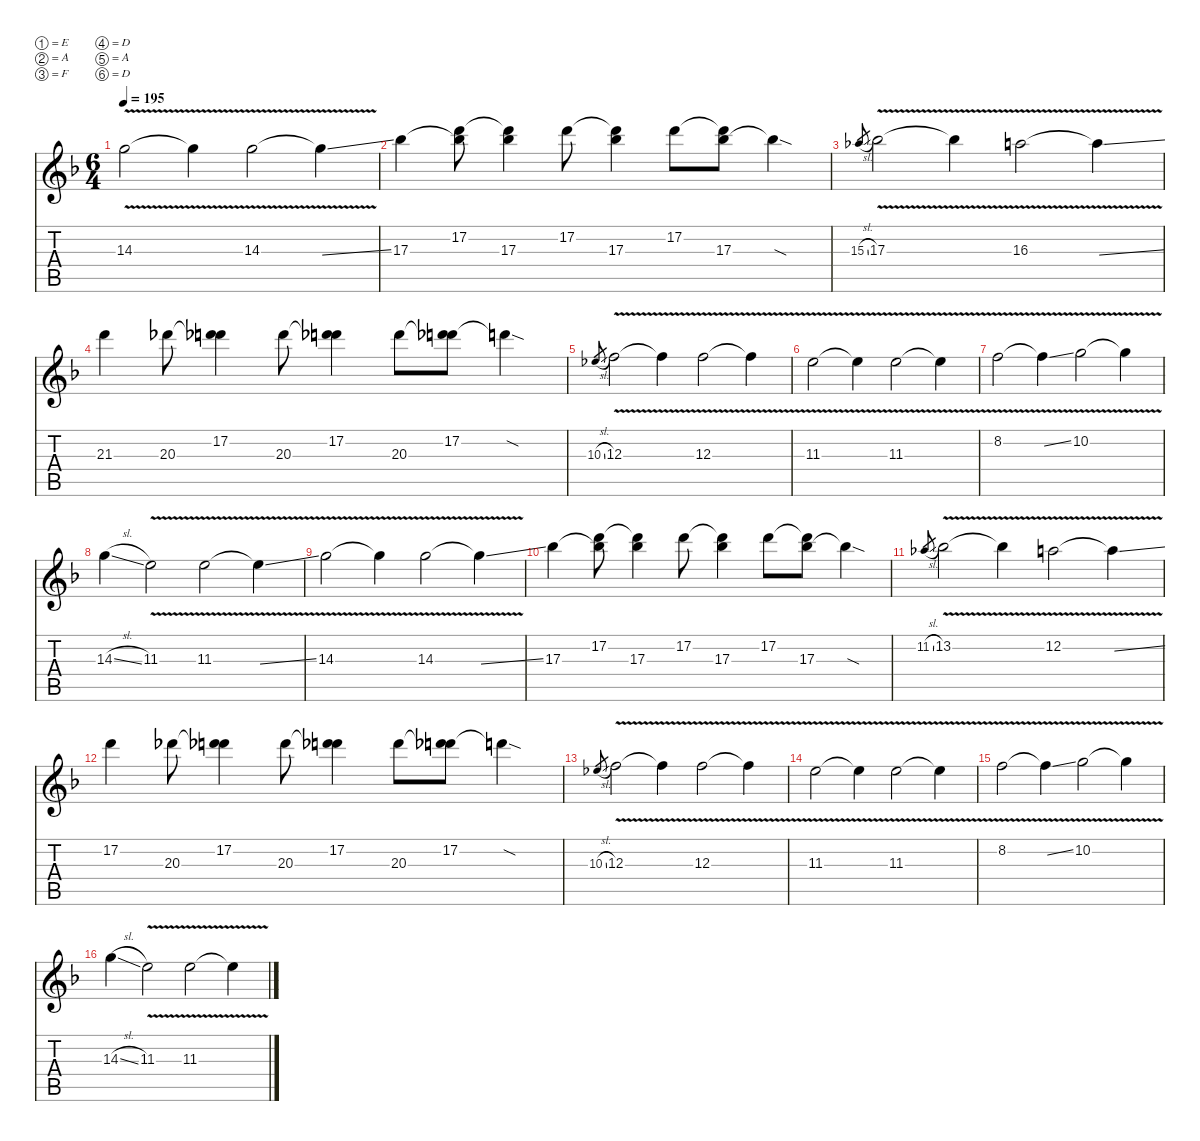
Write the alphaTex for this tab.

\defaultSystemsLayout 4
\hideDynamics
\bracketExtendMode nobrackets
\singleTrackTrackNamePolicy hidden
\multiTrackTrackNamePolicy hidden
\firstSystemTrackNameMode fullname
\firstSystemTrackNameOrientation horizontal
\otherSystemsTrackNameOrientation horizontal
\track ("Guitar 2" "dist.guit.") {defaultSystemsLayout 4 instrument distortionguitar}
\staff {score tabs}
\tuning (E4 A3 F3 D3 A2 D2)
\ts (6 4)
\tempo 195
\clef g2
\ks dminor
14.3{v acc forcenatural}.2{dy f beam Down} 14.3{v t acc forcenatural}.4{beam Down} 14.3{v acc forcenatural}.2{beam Down} 14.3{v ss t acc forcenatural}.4{beam Down} |
17.3{acc b}.4{beam Down} (17.2{acc forcenatural} 17.3{t acc b}).8{beam Down} (17.2{t acc forcenatural} 17.3{acc b}).4{beam Down} 17.2{acc forcenatural}.8{beam Down} (17.2{t acc forcenatural} 17.3{acc b}).4{beam Down} 17.2{acc forcenatural}.8{beam Down} (17.2{t acc forcenatural} 17.3{acc b}).8{beam Down} 17.3{sod t acc b}.4{beam Down} |
15.3{sl acc b}.8{gr dy mf beam Up} 17.3{v acc b}.2{dy f beam Down} 17.3{v t acc b}.4{beam Down} 16.3{v acc forcenatural}.2{beam Down} 16.3{v ss t acc forcenatural}.4{beam Down} |
21.3{acc forcenatural}.4{beam Down} 20.3{acc b}.8{beam Down} (17.2{acc forcenatural} 20.3{t acc b}).4{beam Down} 20.3{acc b}.8{beam Down} (17.2{acc forcenatural} 20.3{t acc b}).4{beam Down} 20.3{acc b}.8{beam Down} (17.2{acc forcenatural} 20.3{t acc b}).8{beam Down} 17.2{sod t acc forcenatural}.4{beam Down} |
10.3{sl acc b}.8{gr dy mf beam Up} 12.3{v acc forcenatural}.2{dy f beam Down} 12.3{v t acc forcenatural}.4{beam Down} 12.3{v acc forcenatural}.2{beam Down} 12.3{v t acc forcenatural}.4{beam Down} |
11.3{v acc forcenatural}.2{beam Down} 11.3{v t acc forcenatural}.4{beam Down} 11.3{v acc forcenatural}.2{beam Down} 11.3{v t acc forcenatural}.4{beam Down} |
8.2{v acc forcenatural}.2{beam Down} 8.2{v ss t acc forcenatural}.4{beam Down} 10.2{v acc forcenatural}.2{beam Down} 10.2{v t acc forcenatural}.4{beam Down} |
14.3{sl acc forcenatural}.4{dy ff beam Down} 11.3{v acc forcenatural}.2{dy f beam Down} 11.3{v acc forcenatural}.2{beam Down} 11.3{v ss t acc forcenatural}.4{beam Down} |
14.3{v acc forcenatural}.2{beam Down} 14.3{v t acc forcenatural}.4{beam Down} 14.3{v acc forcenatural}.2{beam Down} 14.3{v ss t acc forcenatural}.4{beam Down} |
17.3{acc b}.4{beam Down} (17.2{acc forcenatural} 17.3{t acc b}).8{beam Down} (17.2{t acc forcenatural} 17.3{acc b}).4{beam Down} 17.2{acc forcenatural}.8{beam Down} (17.2{t acc forcenatural} 17.3{acc b}).4{beam Down} 17.2{acc forcenatural}.8{beam Down} (17.2{t acc forcenatural} 17.3{acc b}).8{beam Down} 17.3{sod t acc b}.4{beam Down} |
11.2{sl acc b}.8{gr dy mf beam Up} 13.2{v acc b}.2{dy f beam Down} 13.2{v t acc b}.4{beam Down} 12.2{v acc forcenatural}.2{beam Down} 12.2{v ss t acc forcenatural}.4{beam Down} |
17.2{acc forcenatural}.4{beam Down} 20.3{acc b}.8{beam Down} (17.2{acc forcenatural} 20.3{t acc b}).4{beam Down} 20.3{acc b}.8{beam Down} (17.2{acc forcenatural} 20.3{t acc b}).4{beam Down} 20.3{acc b}.8{beam Down} (17.2{acc forcenatural} 20.3{t acc b}).8{beam Down} 17.2{sod t acc forcenatural}.4{beam Down} |
10.3{sl acc b}.8{gr dy mf beam Up} 12.3{v acc forcenatural}.2{dy f beam Down} 12.3{v t acc forcenatural}.4{beam Down} 12.3{v acc forcenatural}.2{beam Down} 12.3{v t acc forcenatural}.4{beam Down} |
11.3{v acc forcenatural}.2{beam Down} 11.3{v t acc forcenatural}.4{beam Down} 11.3{v acc forcenatural}.2{beam Down} 11.3{v t acc forcenatural}.4{beam Down} |
8.2{v acc forcenatural}.2{beam Down} 8.2{v ss t acc forcenatural}.4{beam Down} 10.2{v acc forcenatural}.2{beam Down} 10.2{v t acc forcenatural}.4{beam Down} |
14.3{sl acc forcenatural}.4{dy ff beam Down} 11.3{v acc forcenatural}.2{dy f beam Down} 11.3{v acc forcenatural}.2{beam Down} 11.3{v ss t acc forcenatural}.4{beam Down}
